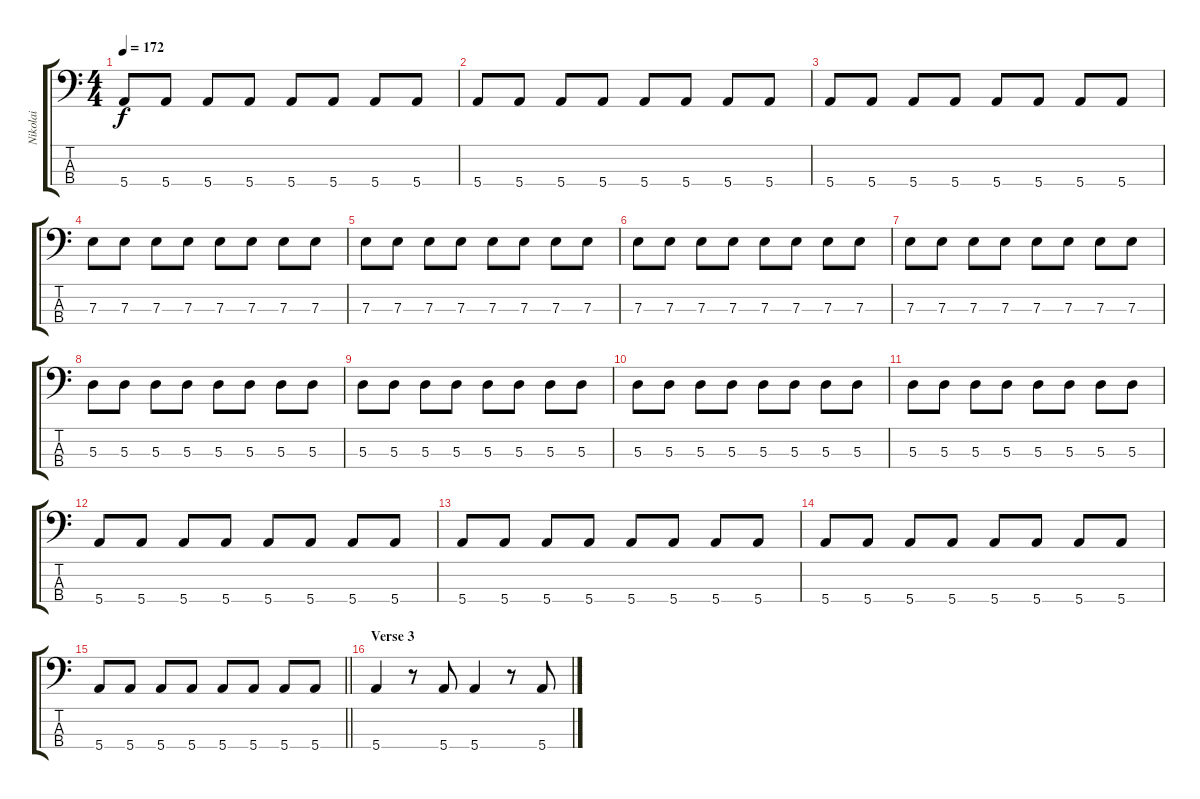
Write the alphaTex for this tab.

\track ("Nikolai" "Nikolai") {instrument electricbassfinger}
\staff {score tabs}
\tuning (G2 D2 A1 E1) {hide}
\ts (4 4)
\tempo 172
\clef f4
\ks c
5.4.8{dy f} 5.4.8 5.4.8 5.4.8 5.4.8 5.4.8 5.4.8 5.4.8 |
5.4.8 5.4.8 5.4.8 5.4.8 5.4.8 5.4.8 5.4.8 5.4.8 |
5.4.8 5.4.8 5.4.8 5.4.8 5.4.8 5.4.8 5.4.8 5.4.8 |
7.3.8 7.3.8 7.3.8 7.3.8 7.3.8 7.3.8 7.3.8 7.3.8 |
7.3.8 7.3.8 7.3.8 7.3.8 7.3.8 7.3.8 7.3.8 7.3.8 |
7.3.8 7.3.8 7.3.8 7.3.8 7.3.8 7.3.8 7.3.8 7.3.8 |
7.3.8 7.3.8 7.3.8 7.3.8 7.3.8 7.3.8 7.3.8 7.3.8 |
5.3.8 5.3.8 5.3.8 5.3.8 5.3.8 5.3.8 5.3.8 5.3.8 |
5.3.8 5.3.8 5.3.8 5.3.8 5.3.8 5.3.8 5.3.8 5.3.8 |
5.3.8 5.3.8 5.3.8 5.3.8 5.3.8 5.3.8 5.3.8 5.3.8 |
5.3.8 5.3.8 5.3.8 5.3.8 5.3.8 5.3.8 5.3.8 5.3.8 |
5.4.8 5.4.8 5.4.8 5.4.8 5.4.8 5.4.8 5.4.8 5.4.8 |
5.4.8 5.4.8 5.4.8 5.4.8 5.4.8 5.4.8 5.4.8 5.4.8 |
5.4.8 5.4.8 5.4.8 5.4.8 5.4.8 5.4.8 5.4.8 5.4.8 |
\barLineRight lightlight
5.4.8 5.4.8 5.4.8 5.4.8 5.4.8 5.4.8 5.4.8 5.4.8 |
\section ("" "Verse 3")
5.4.4 r.8 5.4.8 5.4.4 r.8 5.4.8
